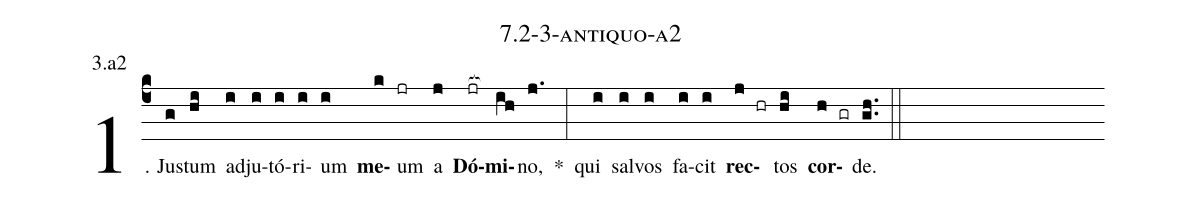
name: 7.2-3-antiquo-a2;
annotation: 3.a2;
%%
(c4)1. Jus(g)tum(hi) ad(i)ju(i)tó(i)ri(i)um(i) <b>me</b>(k)um(jr) a(j) <b>Dó</b>(jr[ocb:1{])<b>mi</b>(ih[ocb:0}])no,(j.) *(:) qui(i) sal(i)vos(i) fa(i)cit(i) <b>rec</b>(j hr)tos(hi) <b>cor</b>(h gr)de.(gh..) (::)
